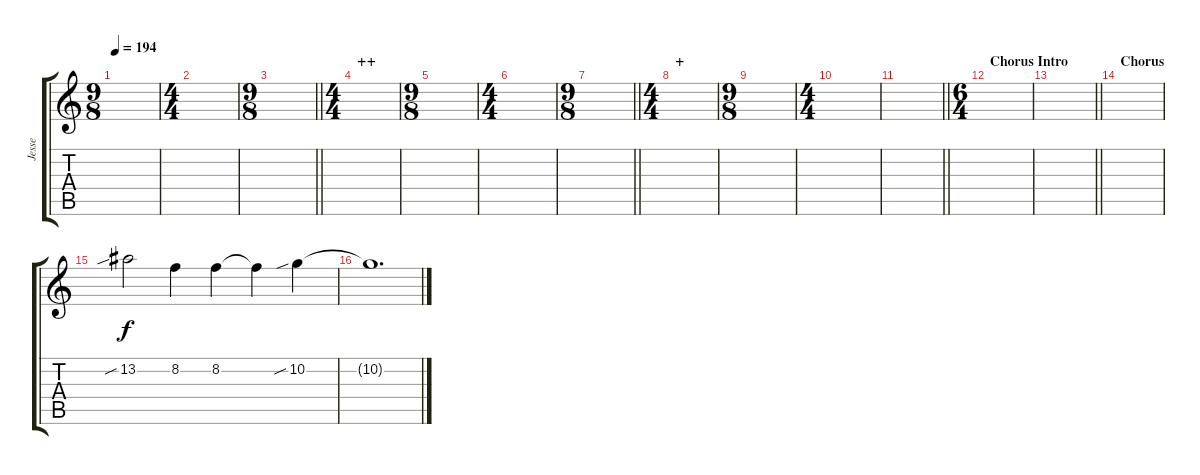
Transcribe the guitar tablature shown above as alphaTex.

\track ("Jesse" "Jesse") {instrument overdrivenguitar}
\staff {score tabs}
\tuning (D4 A3 F3 C3 G2 C2) {hide}
\ts (9 8)
\tempo 194
\clef g2
\ks c
|
\ts (4 4)
|
\ts (9 8)
\barLineRight lightlight
|
\ts (4 4)
\section ("" "++")
|
\ts (9 8)
|
\ts (4 4)
|
\ts (9 8)
\barLineRight lightlight
|
\ts (4 4)
\section ("" "+")
|
\ts (9 8)
|
\ts (4 4)
|
\barLineRight lightlight
|
\ts (6 4)
\section ("" "Chorus Intro")
|
\barLineRight lightlight
|
\section ("" "Chorus")
|
13.2{sib}.2 8.2.4 8.2.4 8.2{t}.4 10.2{sib}.4 |
10.2{t}.1{d}
